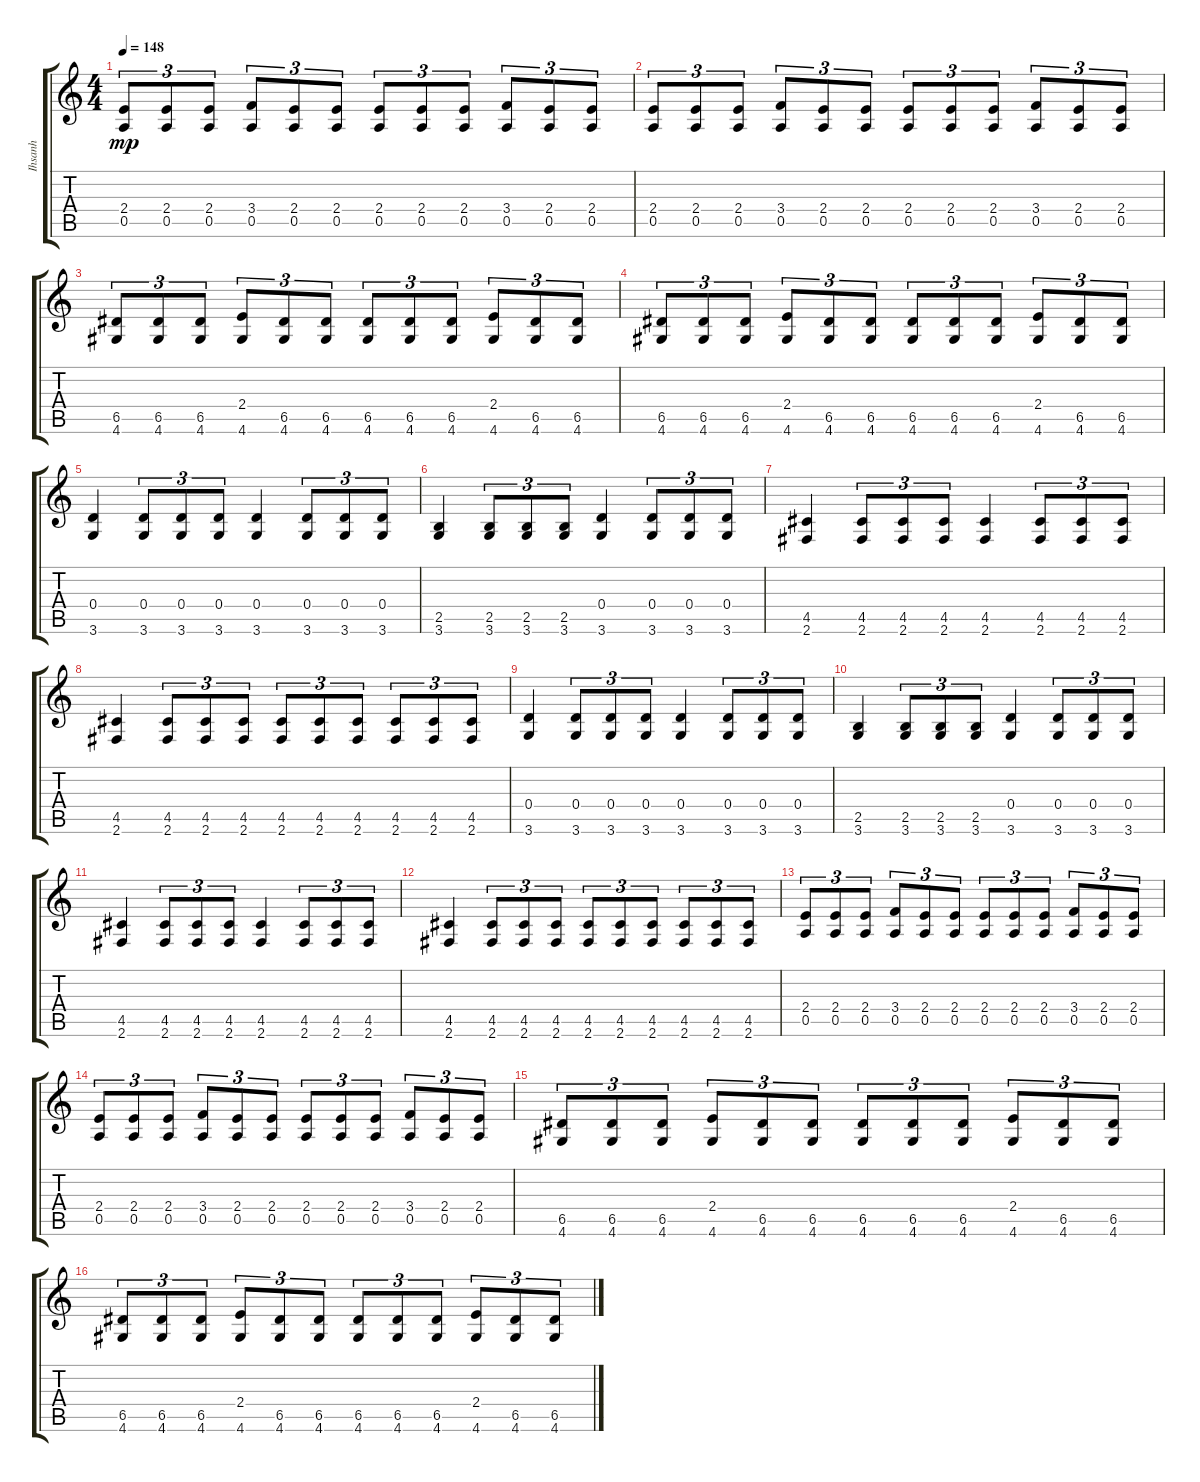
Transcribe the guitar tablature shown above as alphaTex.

\track ("Ihsanh" "Ihsanh") {instrument distortionguitar}
\staff {score tabs}
\tuning (E4 B3 G3 D3 A2 E2) {hide}
\ts (4 4)
\tempo 148
\clef g2
\ks c
(2.4 0.5).8{tu (3 2) dy mp} (2.4 0.5).8{tu (3 2)} (2.4 0.5).8{tu (3 2)} (3.4 0.5).8{tu (3 2)} (2.4 0.5).8{tu (3 2)} (2.4 0.5).8{tu (3 2)} (2.4 0.5).8{tu (3 2)} (2.4 0.5).8{tu (3 2)} (2.4 0.5).8{tu (3 2)} (3.4 0.5).8{tu (3 2)} (2.4 0.5).8{tu (3 2)} (2.4 0.5).8{tu (3 2)} |
(2.4 0.5).8{tu (3 2)} (2.4 0.5).8{tu (3 2)} (2.4 0.5).8{tu (3 2)} (3.4 0.5).8{tu (3 2)} (2.4 0.5).8{tu (3 2)} (2.4 0.5).8{tu (3 2)} (2.4 0.5).8{tu (3 2)} (2.4 0.5).8{tu (3 2)} (2.4 0.5).8{tu (3 2)} (3.4 0.5).8{tu (3 2)} (2.4 0.5).8{tu (3 2)} (2.4 0.5).8{tu (3 2)} |
(6.5 4.6).8{tu (3 2)} (6.5 4.6).8{tu (3 2)} (6.5 4.6).8{tu (3 2)} (2.4 4.6).8{tu (3 2)} (6.5 4.6).8{tu (3 2)} (6.5 4.6).8{tu (3 2)} (6.5 4.6).8{tu (3 2)} (6.5 4.6).8{tu (3 2)} (6.5 4.6).8{tu (3 2)} (2.4 4.6).8{tu (3 2)} (6.5 4.6).8{tu (3 2)} (6.5 4.6).8{tu (3 2)} |
(6.5 4.6).8{tu (3 2)} (6.5 4.6).8{tu (3 2)} (6.5 4.6).8{tu (3 2)} (2.4 4.6).8{tu (3 2)} (6.5 4.6).8{tu (3 2)} (6.5 4.6).8{tu (3 2)} (6.5 4.6).8{tu (3 2)} (6.5 4.6).8{tu (3 2)} (6.5 4.6).8{tu (3 2)} (2.4 4.6).8{tu (3 2)} (6.5 4.6).8{tu (3 2)} (6.5 4.6).8{tu (3 2)} |
(0.4 3.6).4 (0.4 3.6).8{tu (3 2)} (0.4 3.6).8{tu (3 2)} (0.4 3.6).8{tu (3 2)} (0.4 3.6).4 (0.4 3.6).8{tu (3 2)} (0.4 3.6).8{tu (3 2)} (0.4 3.6).8{tu (3 2)} |
(2.5 3.6).4 (2.5 3.6).8{tu (3 2)} (2.5 3.6).8{tu (3 2)} (2.5 3.6).8{tu (3 2)} (0.4 3.6).4 (0.4 3.6).8{tu (3 2)} (0.4 3.6).8{tu (3 2)} (0.4 3.6).8{tu (3 2)} |
(4.5 2.6).4 (4.5 2.6).8{tu (3 2)} (4.5 2.6).8{tu (3 2)} (4.5 2.6).8{tu (3 2)} (4.5 2.6).4 (4.5 2.6).8{tu (3 2)} (4.5 2.6).8{tu (3 2)} (4.5 2.6).8{tu (3 2)} |
(4.5 2.6).4 (4.5 2.6).8{tu (3 2)} (4.5 2.6).8{tu (3 2)} (4.5 2.6).8{tu (3 2)} (4.5 2.6).8{tu (3 2)} (4.5 2.6).8{tu (3 2)} (4.5 2.6).8{tu (3 2)} (4.5 2.6).8{tu (3 2)} (4.5 2.6).8{tu (3 2)} (4.5 2.6).8{tu (3 2)} |
(0.4 3.6).4 (0.4 3.6).8{tu (3 2)} (0.4 3.6).8{tu (3 2)} (0.4 3.6).8{tu (3 2)} (0.4 3.6).4 (0.4 3.6).8{tu (3 2)} (0.4 3.6).8{tu (3 2)} (0.4 3.6).8{tu (3 2)} |
(2.5 3.6).4 (2.5 3.6).8{tu (3 2)} (2.5 3.6).8{tu (3 2)} (2.5 3.6).8{tu (3 2)} (0.4 3.6).4 (0.4 3.6).8{tu (3 2)} (0.4 3.6).8{tu (3 2)} (0.4 3.6).8{tu (3 2)} |
(4.5 2.6).4 (4.5 2.6).8{tu (3 2)} (4.5 2.6).8{tu (3 2)} (4.5 2.6).8{tu (3 2)} (4.5 2.6).4 (4.5 2.6).8{tu (3 2)} (4.5 2.6).8{tu (3 2)} (4.5 2.6).8{tu (3 2)} |
(4.5 2.6).4 (4.5 2.6).8{tu (3 2)} (4.5 2.6).8{tu (3 2)} (4.5 2.6).8{tu (3 2)} (4.5 2.6).8{tu (3 2)} (4.5 2.6).8{tu (3 2)} (4.5 2.6).8{tu (3 2)} (4.5 2.6).8{tu (3 2)} (4.5 2.6).8{tu (3 2)} (4.5 2.6).8{tu (3 2)} |
(2.4 0.5).8{tu (3 2)} (2.4 0.5).8{tu (3 2)} (2.4 0.5).8{tu (3 2)} (3.4 0.5).8{tu (3 2)} (2.4 0.5).8{tu (3 2)} (2.4 0.5).8{tu (3 2)} (2.4 0.5).8{tu (3 2)} (2.4 0.5).8{tu (3 2)} (2.4 0.5).8{tu (3 2)} (3.4 0.5).8{tu (3 2)} (2.4 0.5).8{tu (3 2)} (2.4 0.5).8{tu (3 2)} |
(2.4 0.5).8{tu (3 2)} (2.4 0.5).8{tu (3 2)} (2.4 0.5).8{tu (3 2)} (3.4 0.5).8{tu (3 2)} (2.4 0.5).8{tu (3 2)} (2.4 0.5).8{tu (3 2)} (2.4 0.5).8{tu (3 2)} (2.4 0.5).8{tu (3 2)} (2.4 0.5).8{tu (3 2)} (3.4 0.5).8{tu (3 2)} (2.4 0.5).8{tu (3 2)} (2.4 0.5).8{tu (3 2)} |
(6.5 4.6).8{tu (3 2)} (6.5 4.6).8{tu (3 2)} (6.5 4.6).8{tu (3 2)} (2.4 4.6).8{tu (3 2)} (6.5 4.6).8{tu (3 2)} (6.5 4.6).8{tu (3 2)} (6.5 4.6).8{tu (3 2)} (6.5 4.6).8{tu (3 2)} (6.5 4.6).8{tu (3 2)} (2.4 4.6).8{tu (3 2)} (6.5 4.6).8{tu (3 2)} (6.5 4.6).8{tu (3 2)} |
(6.5 4.6).8{tu (3 2)} (6.5 4.6).8{tu (3 2)} (6.5 4.6).8{tu (3 2)} (2.4 4.6).8{tu (3 2)} (6.5 4.6).8{tu (3 2)} (6.5 4.6).8{tu (3 2)} (6.5 4.6).8{tu (3 2)} (6.5 4.6).8{tu (3 2)} (6.5 4.6).8{tu (3 2)} (2.4 4.6).8{tu (3 2)} (6.5 4.6).8{tu (3 2)} (6.5 4.6).8{tu (3 2)}
